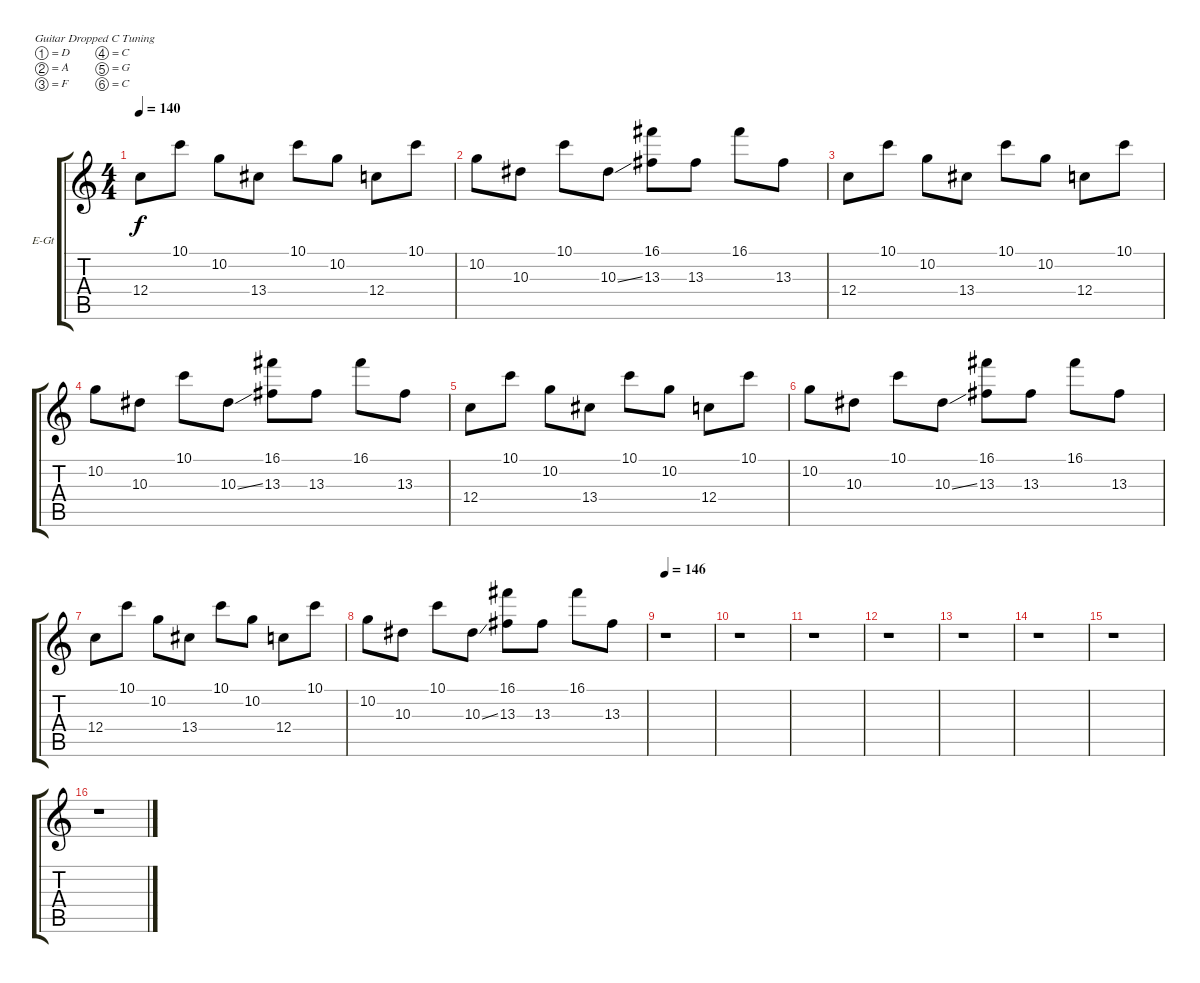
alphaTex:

\bracketExtendMode groupsimilarinstruments
\firstSystemTrackNameOrientation horizontal
\otherSystemsTrackNameOrientation horizontal
\track ("Guitar 1 Clean" "E-Gt") {instrument electricguitarclean}
\staff {score tabs}
\tuning (D4 A3 F3 C3 G2 C2)
\ts (4 4)
\tempo 140
\clef g2
\ks c
12.4.8{dy f} 10.1.8 10.2.8 13.4.8 10.1.8 10.2.8 12.4.8 10.1.8 |
10.2.8 10.3.8 10.1.8 10.3{ss}.8 (16.1 13.3).8 13.3.8 16.1.8 13.3.8 |
12.4.8 10.1.8 10.2.8 13.4.8 10.1.8 10.2.8 12.4.8 10.1.8 |
10.2.8 10.3.8 10.1.8 10.3{ss}.8 (16.1 13.3).8 13.3.8 16.1.8 13.3.8 |
12.4.8 10.1.8 10.2.8 13.4.8 10.1.8 10.2.8 12.4.8 10.1.8 |
10.2.8 10.3.8 10.1.8 10.3{ss}.8 (16.1 13.3).8 13.3.8 16.1.8 13.3.8 |
12.4.8 10.1.8 10.2.8 13.4.8 10.1.8 10.2.8 12.4.8 10.1.8 |
10.2.8 10.3.8 10.1.8 10.3{ss}.8 (16.1 13.3).8 13.3.8 16.1.8 13.3.8 |
\tempo 146
r.1 |
r.1 |
r.1 |
r.1 |
r.1 |
r.1 |
r.1 |
r.1
